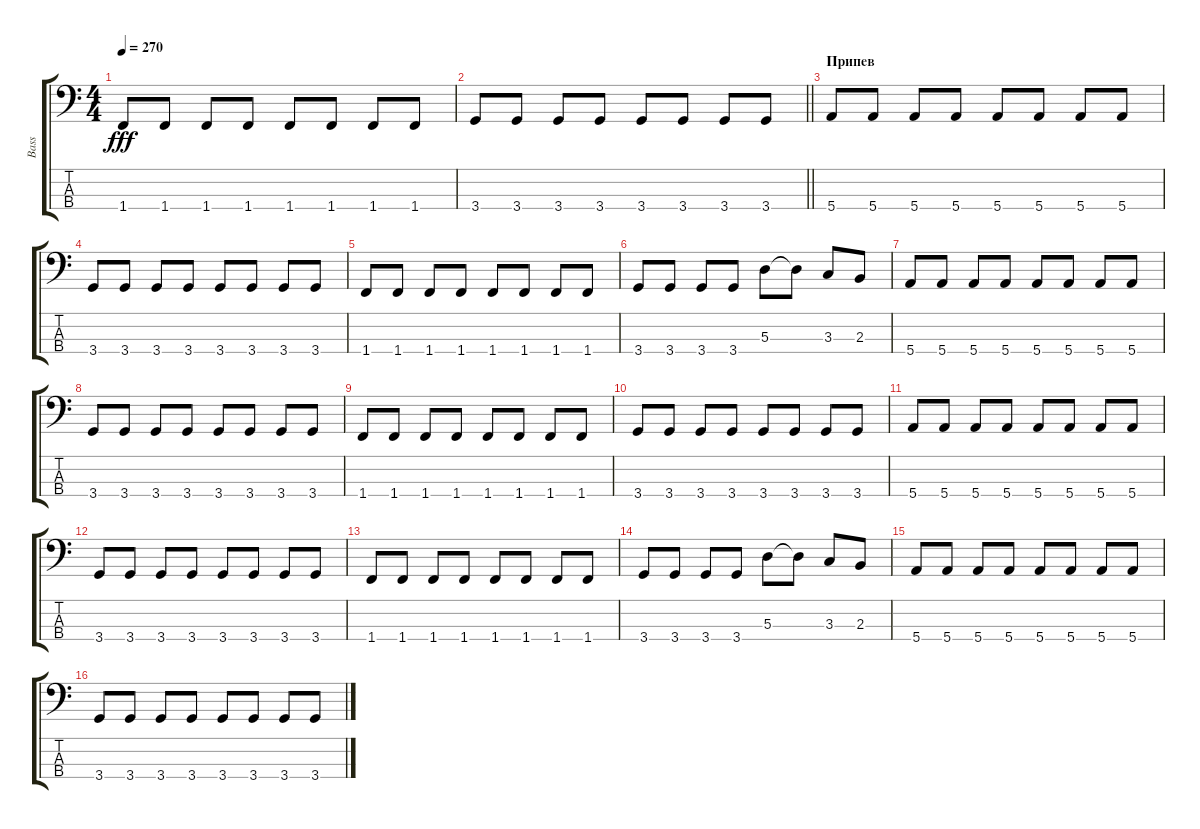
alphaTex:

\track ("Bass" "Bass") {instrument electricbassfinger}
\staff {score tabs}
\tuning (G2 D2 A1 E1) {hide}
\ts (4 4)
\tempo 270
\clef f4
\ks c
1.4.8{dy fff} 1.4.8 1.4.8 1.4.8 1.4.8 1.4.8 1.4.8 1.4.8 |
\barLineRight lightlight
3.4.8 3.4.8 3.4.8 3.4.8 3.4.8 3.4.8 3.4.8 3.4.8 |
\section ("" "Припев")
5.4.8 5.4.8 5.4.8 5.4.8 5.4.8 5.4.8 5.4.8 5.4.8 |
3.4.8 3.4.8 3.4.8 3.4.8 3.4.8 3.4.8 3.4.8 3.4.8 |
1.4.8 1.4.8 1.4.8 1.4.8 1.4.8 1.4.8 1.4.8 1.4.8 |
3.4.8 3.4.8 3.4.8 3.4.8 5.3.8 5.3{t}.8 3.3.8 2.3.8 |
5.4.8 5.4.8 5.4.8 5.4.8 5.4.8 5.4.8 5.4.8 5.4.8 |
3.4.8 3.4.8 3.4.8 3.4.8 3.4.8 3.4.8 3.4.8 3.4.8 |
1.4.8 1.4.8 1.4.8 1.4.8 1.4.8 1.4.8 1.4.8 1.4.8 |
3.4.8 3.4.8 3.4.8 3.4.8 3.4.8 3.4.8 3.4.8 3.4.8 |
5.4.8 5.4.8 5.4.8 5.4.8 5.4.8 5.4.8 5.4.8 5.4.8 |
3.4.8 3.4.8 3.4.8 3.4.8 3.4.8 3.4.8 3.4.8 3.4.8 |
1.4.8 1.4.8 1.4.8 1.4.8 1.4.8 1.4.8 1.4.8 1.4.8 |
3.4.8 3.4.8 3.4.8 3.4.8 5.3.8 5.3{t}.8 3.3.8 2.3.8 |
5.4.8 5.4.8 5.4.8 5.4.8 5.4.8 5.4.8 5.4.8 5.4.8 |
3.4.8 3.4.8 3.4.8 3.4.8 3.4.8 3.4.8 3.4.8 3.4.8
